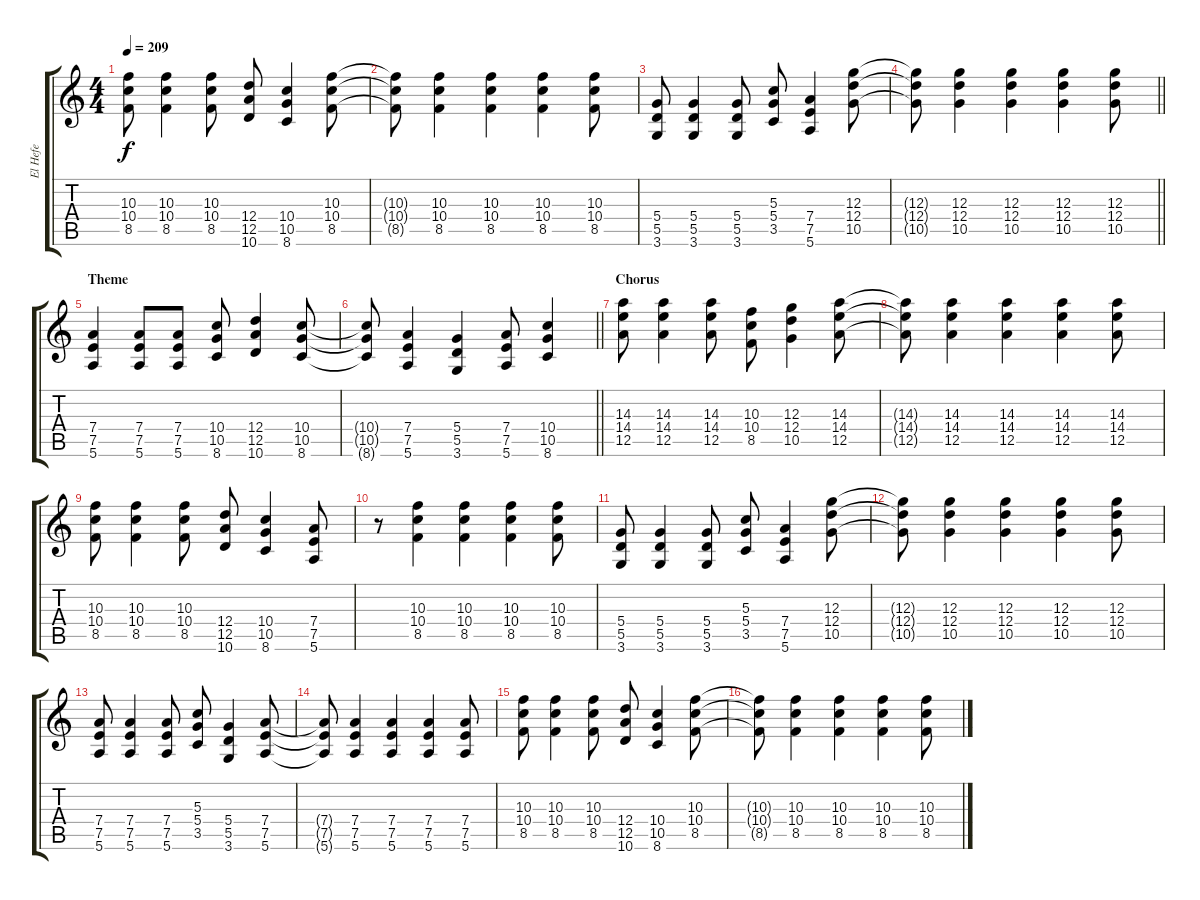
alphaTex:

\track ("El Hefe" "El Hefe") {instrument overdrivenguitar}
\staff {score tabs}
\tuning (E4 B3 G3 D3 A2 E2) {hide}
\ts (4 4)
\tempo 209
\clef g2
\ks c
(10.3 10.4 8.5).8{dy f} (10.3 10.4 8.5).4 (10.3 10.4 8.5).8 (12.4 12.5 10.6).8 (10.4 10.5 8.6).4 (10.3 10.4 8.5).8 |
(10.3{t} 10.4{t} 8.5{t}).8 (10.3 10.4 8.5).4 (10.3 10.4 8.5).4 (10.3 10.4 8.5).4 (10.3 10.4 8.5).8 |
(5.4 5.5 3.6).8 (5.4 5.5 3.6).4 (5.4 5.5 3.6).8 (5.3 5.4 3.5).8 (7.4 7.5 5.6).4 (12.3 12.4 10.5).8 |
\barLineRight lightlight
(12.3{t} 12.4{t} 10.5{t}).8 (12.3 12.4 10.5).4 (12.3 12.4 10.5).4 (12.3 12.4 10.5).4 (12.3 12.4 10.5).8 |
\section ("" "Theme")
(7.4 7.5 5.6).4 (7.4 7.5 5.6).8 (7.4 7.5 5.6).8 (10.4 10.5 8.6).8 (12.4 12.5 10.6).4 (10.4 10.5 8.6).8 |
\barLineRight lightlight
(10.4{t} 10.5{t} 8.6{t}).8 (7.4 7.5 5.6).4 (5.4 5.5 3.6).4 (7.4 7.5 5.6).8 (10.4 10.5 8.6).4 |
\section ("" "Chorus")
(14.3 14.4 12.5).8 (14.3 14.4 12.5).4 (14.3 14.4 12.5).8 (10.3 10.4 8.5).8 (12.3 12.4 10.5).4 (14.3 14.4 12.5).8 |
(14.3{t} 14.4{t} 12.5{t}).8 (14.3 14.4 12.5).4 (14.3 14.4 12.5).4 (14.3 14.4 12.5).4 (14.3 14.4 12.5).8 |
(10.3 10.4 8.5).8 (10.3 10.4 8.5).4 (10.3 10.4 8.5).8 (12.4 12.5 10.6).8 (10.4 10.5 8.6).4 (7.4 7.5 5.6).8 |
r.8 (10.3 10.4 8.5).4 (10.3 10.4 8.5).4 (10.3 10.4 8.5).4 (10.3 10.4 8.5).8 |
(5.4 5.5 3.6).8 (5.4 5.5 3.6).4 (5.4 5.5 3.6).8 (5.3 5.4 3.5).8 (7.4 7.5 5.6).4 (12.3 12.4 10.5).8 |
(12.3{t} 12.4{t} 10.5{t}).8 (12.3 12.4 10.5).4 (12.3 12.4 10.5).4 (12.3 12.4 10.5).4 (12.3 12.4 10.5).8 |
(7.4 7.5 5.6).8 (7.4 7.5 5.6).4 (7.4 7.5 5.6).8 (5.3 5.4 3.5).8 (5.4 5.5 3.6).4 (7.4 7.5 5.6).8 |
(7.4{t} 7.5{t} 5.6{t}).8 (7.4 7.5 5.6).4 (7.4 7.5 5.6).4 (7.4 7.5 5.6).4 (7.4 7.5 5.6).8 |
(10.3 10.4 8.5).8 (10.3 10.4 8.5).4 (10.3 10.4 8.5).8 (12.4 12.5 10.6).8 (10.4 10.5 8.6).4 (10.3 10.4 8.5).8 |
(10.3{t} 10.4{t} 8.5{t}).8 (10.3 10.4 8.5).4 (10.3 10.4 8.5).4 (10.3 10.4 8.5).4 (10.3 10.4 8.5).8
